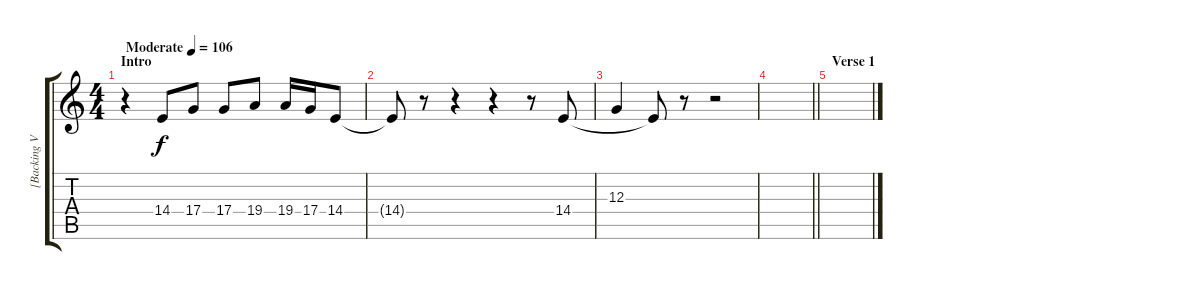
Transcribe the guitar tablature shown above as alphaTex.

\track ("[Backing Vocals]" "[Backing V") {instrument flute}
\staff {score tabs}
\tuning (E4 B3 G3 D3 A2 E2) {hide}
\ts (4 4)
\section ("" "Intro")
\tempo (106 "Moderate")
\clef g2
\ks c
r.4{dy f instrument flute} 14.4.8 17.4.8 17.4.8 19.4.8 19.4.16 17.4.16 14.4.8 |
14.4{t}.8 r.8 r.4 r.4 r.8 14.4.8 |
12.3.4 14.4{t}.8 r.8 r.2 |
\barLineRight lightlight
|
\section ("" "Verse 1")
